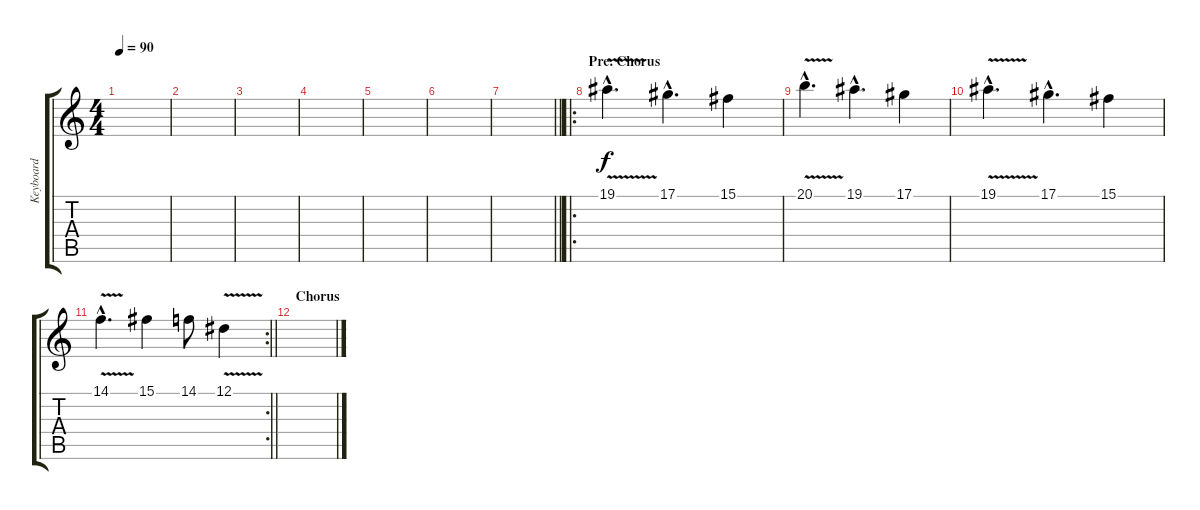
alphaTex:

\track ("Keyboard" "Keyboard") {instrument lead2sawtooth}
\staff {score tabs}
\tuning (Eb4 Bb3 Gb3 Db3 Ab2 Eb2) {hide}
\ts (4 4)
\tempo 90
\clef g2
\ks c
|
|
|
|
|
|
\barLineRight lightlight
|
\ro
\section ("" "Pre. Chorus")
19.1{v hac}.4{d} 17.1{hac}.4{d} 15.1.4 |
20.1{v hac}.4{d} 19.1{hac}.4{d} 17.1.4 |
19.1{v hac}.4{d} 17.1{hac}.4{d} 15.1.4 |
\rc 2
\barLineRight lightlight
14.1{v hac}.4{d} 15.1.4 14.1.8 12.1{v}.4 |
\section ("" "Chorus")
